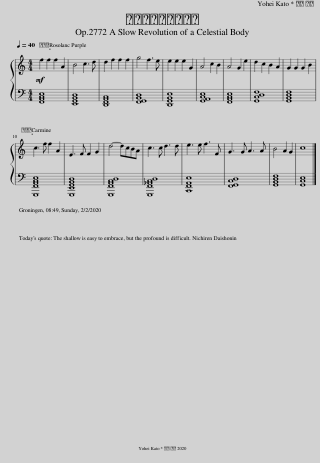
X:1
%%score { 1 | 2 }
L:1/8
Q:1/4=40
M:4/4
I:linebreak $
K:C
V:1 treble
V:2 bass
V:1
!mf! f2 f2 f2 A2 | B4 c3 d | d2 f2 f2 f2 | g4 f3 e | e2 e2 e2 G2 | %5
 A4 c2 B2 | A4 G2 e2 | d2 c2 B2 A2 | G2 G2 G2 B2 |$ c3 f f2 A2 | %10
 E3 F F2 G2 | d4- dcBA | c3 c d3 d | e3 e f3 F | G3 G A3 A | %15
 B4 A2 G2 | c8 |] %17
V:2
 [F,,A,,C,E,]8 | [E,,G,,B,,D,]8 | [D,,F,,A,,C,]8 | [F,,G,,B,,D,]8 | [D,,G,,B,,E,]8 | %5
 [G,,A,,C,E,]8 | [F,,A,,C,E,]8 | [G,,C,D,F,]8 | [G,,B,,D,F,]8 |$ [G,,,F,,A,,C,E,]8 | %10
 [G,,,E,,G,,B,,D,]8 | [G,,,F,,A,,C,D,]8 | [G,,,F,,_A,,C,D,]8 | [C,,F,,A,,E,]8 | [F,,G,,C,D,]8 | %15
 [G,,B,,D,F,]8 | [G,,C,E,]8 |] %17
